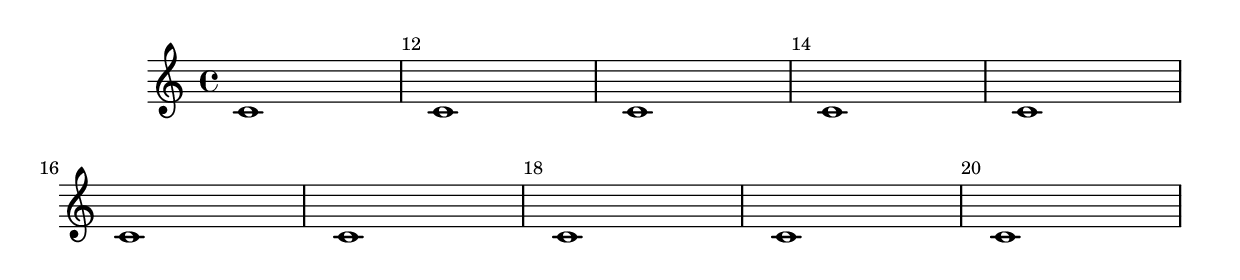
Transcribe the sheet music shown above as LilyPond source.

%% DO NOT EDIT this file manually; it is automatically
%% generated from LSR http://lsr.dsi.unimi.it
%% Make any changes in LSR itself, or in Documentation/snippets/new/ ,
%% and then run scripts/auxiliar/makelsr.py
%%
%% This file is in the public domain.
\version "2.17.27"

\header {
  lsrtags = "rhythms"

  texidoc = "
Bar numbers can be printed at regular intervals by setting the property
@code{barNumberVisibility}. Here the bar numbers are printed every two
measures except at the end of the line.

"
  doctitle = "Printing bar numbers at regular intervals"
} % begin verbatim


\relative c' {
  \override Score.BarNumber.break-visibility = #end-of-line-invisible
  \set Score.currentBarNumber = #11
  % Permit first bar number to be printed
  \bar ""
  % Print a bar number every second measure
  \set Score.barNumberVisibility = #(every-nth-bar-number-visible 2)
  c1 | c | c | c | c
  \break
  c1 | c | c | c | c
}
